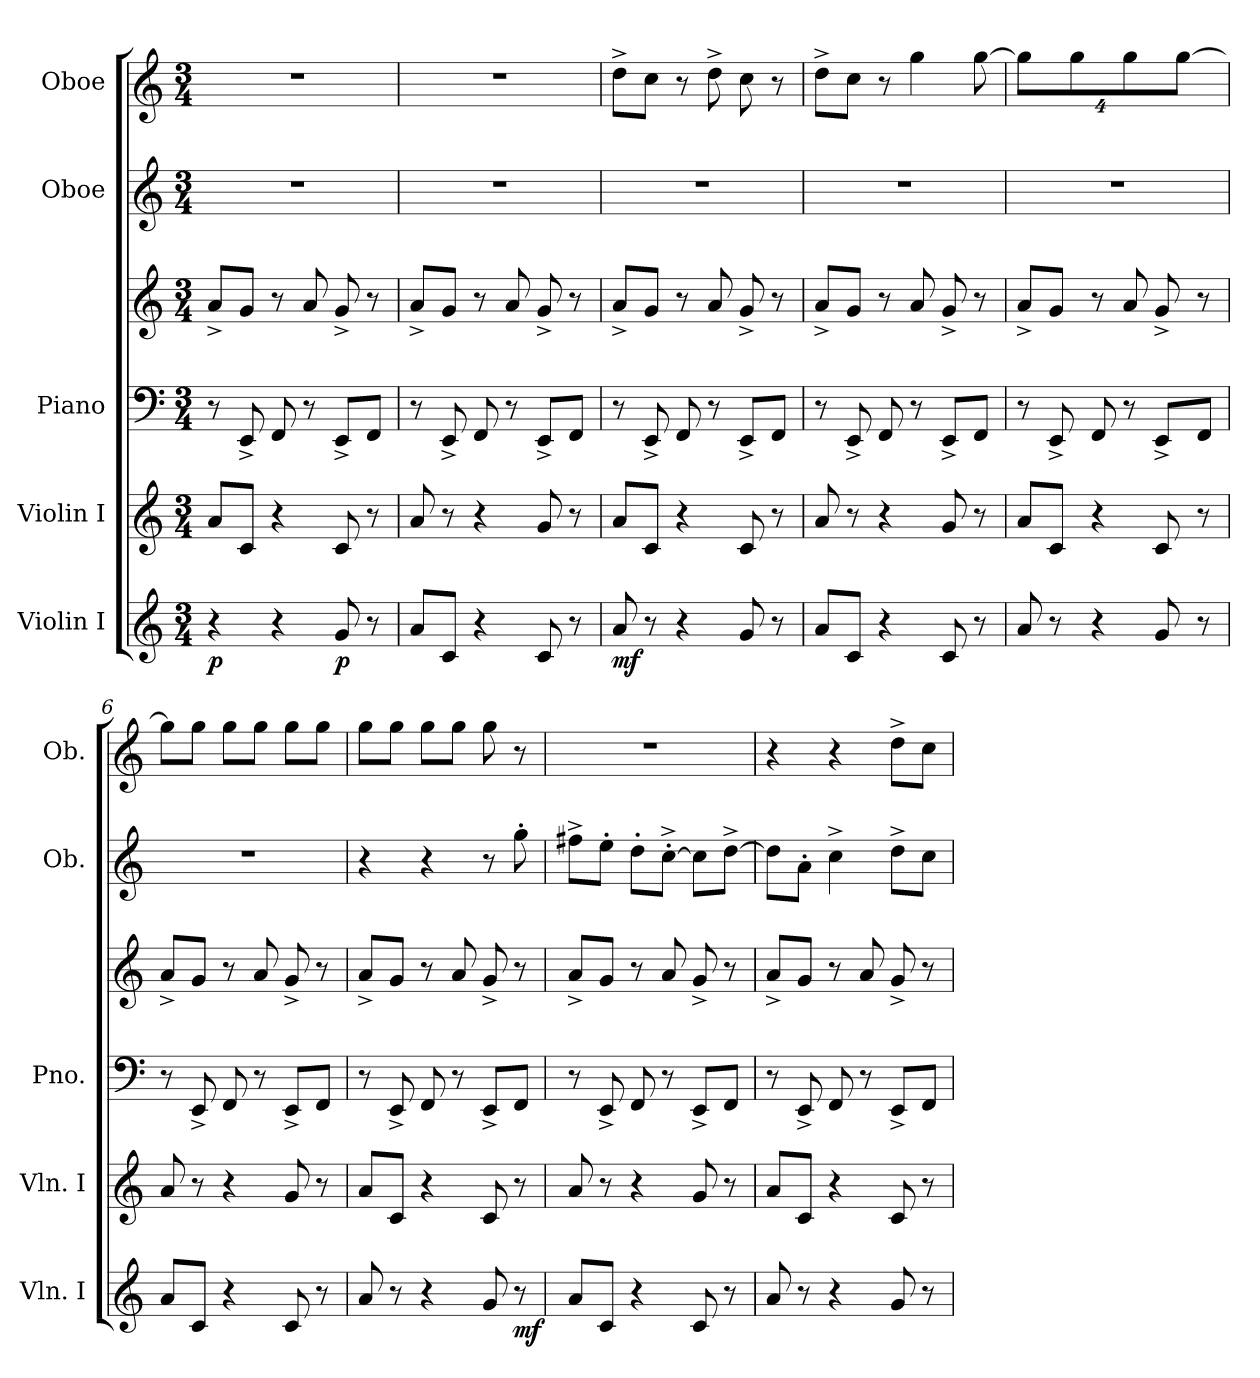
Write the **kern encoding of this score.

**kern	**dynam	**kern	**kern	**kern	**kern	**kern
*part5	*part5	*part4	*part3	*part3	*part2	*part1
*staff6	*staff6	*staff5	*staff4	*staff3	*staff2	*staff1
*I"Violin I	*	*I"Violin I	*I"Piano	*	*I"Oboe	*I"Oboe
*I'Vln. I	*	*I'Vln. I	*I'Pno.	*	*I'Ob.	*I'Ob.
*clefG2	*	*clefG2	*clefF4	*clefG2	*clefG2	*clefG2
*k[]	*	*k[]	*k[]	*k[]	*k[]	*k[]
*M3/4	*	*M3/4	*M3/4	*M3/4	*M3/4	*M3/4
=1	=1	=1	=1	=1	=1	=1
4r	p	8aL	8r	8a^L	2.r	2.r
.	.	8cJ	8EE^	8gJ	.	.
4r	.	4r	8FF	8r	.	.
.	.	.	8r	8a	.	.
8g	p	8c	8EE^L	8g^	.	.
8r	.	8r	8FFJ	8r	.	.
=2	=2	=2	=2	=2	=2	=2
8aL	.	8a	8r	8a^L	2.r	2.r
8cJ	.	8r	8EE^	8gJ	.	.
4r	.	4r	8FF	8r	.	.
.	.	.	8r	8a	.	.
8c	.	8g	8EE^L	8g^	.	.
8r	.	8r	8FFJ	8r	.	.
=3	=3	=3	=3	=3	=3	=3
8a	mf	8aL	8r	8a^L	2.r	8dd^L
8r	.	8cJ	8EE^	8gJ	.	8ccJ
4r	.	4r	8FF	8r	.	8r
.	.	.	8r	8a	.	8dd^
8g	.	8c	8EE^L	8g^	.	8cc
8r	.	8r	8FFJ	8r	.	8r
=4	=4	=4	=4	=4	=4	=4
8aL	.	8a	8r	8a^L	2.r	8dd^L
8cJ	.	8r	8EE^	8gJ	.	8ccJ
4r	.	4r	8FF	8r	.	8r
.	.	.	8r	8a	.	4gg
8c	.	8g	8EE^L	8g^	.	.
8r	.	8r	8FFJ	8r	.	[8gg
=5	=5	=5	=5	=5	=5	=5
8a	.	8aL	8r	8a^L	2.r	16%3ggL]
8r	.	8cJ	8EE^	8gJ	.	.
.	.	.	.	.	.	16%3gg
4r	.	4r	8FF	8r	.	.
.	.	.	8r	8a	.	16%3gg
8g	.	8c	8EE^L	8g^	.	.
.	.	.	.	.	.	[16%3ggJ
8r	.	8r	8FFJ	8r	.	.
=6	=6	=6	=6	=6	=6	=6
8aL	.	8a	8r	8a^L	2.r	8ggL]
8cJ	.	8r	8EE^	8gJ	.	8ggJ
4r	.	4r	8FF	8r	.	8ggL
.	.	.	8r	8a	.	8ggJ
8c	.	8g	8EE^L	8g^	.	8ggL
8r	.	8r	8FFJ	8r	.	8ggJ
=7	=7	=7	=7	=7	=7	=7
8a	.	8aL	8r	8a^L	4r	8ggL
8r	.	8cJ	8EE^	8gJ	.	8ggJ
4r	.	4r	8FF	8r	4r	8ggL
.	.	.	8r	8a	.	8ggJ
8g	.	8c	8EE^L	8g^	8r	8gg
8r	mf	8r	8FFJ	8r	8gg'	8r
=8	=8	=8	=8	=8	=8	=8
8aL	.	8a	8r	8a^L	8ff#X^L	2.r
8cJ	.	8r	8EE^	8gJ	8ee'J	.
4r	.	4r	8FF	8r	8dd'L	.
.	.	.	8r	8a	[8cc'^J	.
8c	.	8g	8EE^L	8g^	8ccL]	.
8r	.	8r	8FFJ	8r	[8dd^J	.
=9	=9	=9	=9	=9	=9	=9
8a	.	8aL	8r	8a^L	8ddL]	4r
8r	.	8cJ	8EE^	8gJ	8a'J	.
4r	.	4r	8FF	8r	4cc^	4r
.	.	.	8r	8a	.	.
8g	.	8c	8EE^L	8g^	8dd^L	8dd^L
8r	.	8r	8FFJ	8r	8ccJ	8ccJ
=	=	=	=	=	=	=
*-	*-	*-	*-	*-	*-	*-
